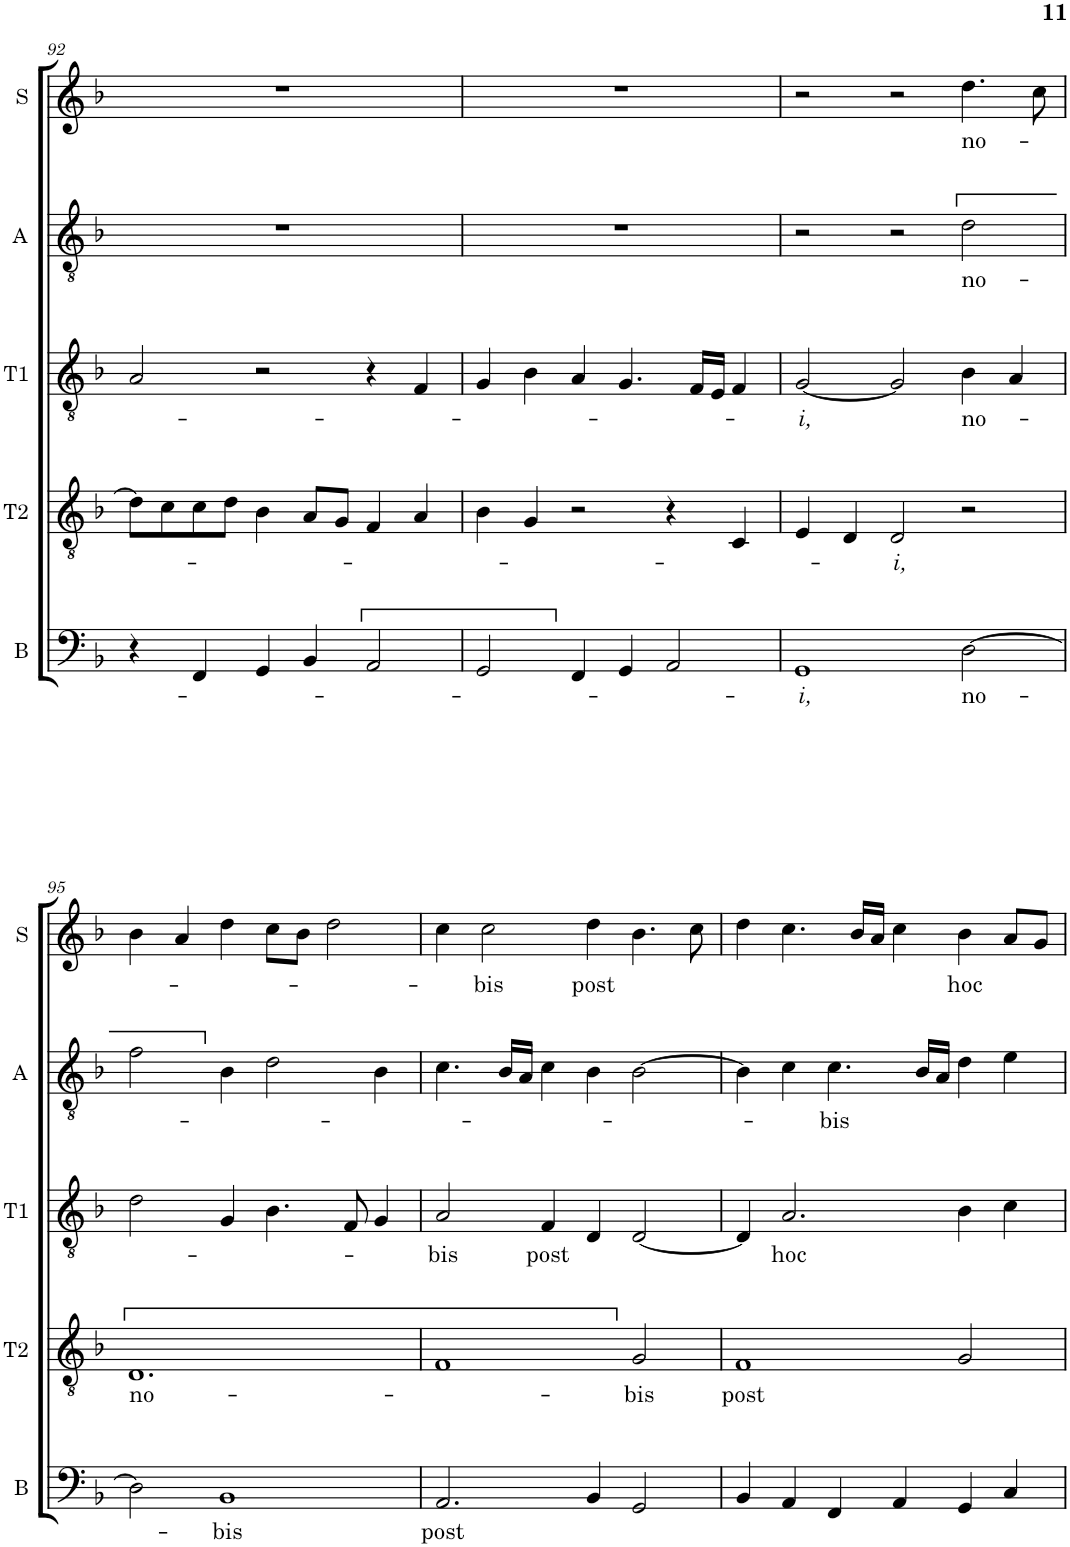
**kern	**text	**kern	**text	**kern	**text	**kern	**text	**kern	**text
*part5	*part5	*part4	*part4	*part3	*part3	*part2	*part2	*part1	*part1
*staff5	*staff5	*staff4	*staff4	*staff3	*staff3	*staff2	*staff2	*staff1	*staff1
*I"B	*	*I"T2	*	*I"T1	*	*I"A	*	*I"S	*
*I'B	*	*I'T2	*	*I'T1	*	*I'A	*	*I'S	*
!!LO:PB:g=z
*clefF4	*	*clefGv2	*	*clefGv2	*	*clefGv2	*	*clefG2	*
*k[b-]	*	*k[b-]	*	*k[b-]	*	*k[b-]	*	*k[b-]	*
*M3/2	*	*M3/2	*	*M3/2	*	*M3/2	*	*M3/2	*
=92	=92	=92	=92	=92	=92	=92	=92	=92	=92
4r	.	8d\L]	.	2A/	.	1.r	.	1.r	.
.	.	8c\	.	.	.	.	.	.	.
4FF/	.	8c\	.	.	.	.	.	.	.
.	.	8d\J	.	.	.	.	.	.	.
4GG/	.	4B-\	.	2r	.	.	.	.	.
4BB-/	.	8A/L	.	.	.	.	.	.	.
.	.	8G/J	.	.	.	.	.	.	.
2AA/	.	4F/	.	4r	.	.	.	.	.
.	.	4A/	.	4F/	.	.	.	.	.
=93	=93	=93	=93	=93	=93	=93	=93	=93	=93
2GG/	.	4B-\	.	4G/	.	1.r	.	1.r	.
.	.	4G/	.	4B-\	.	.	.	.	.
4FF/	.	2r	.	4A/	.	.	.	.	.
4GG/	.	.	.	4.G/	.	.	.	.	.
2AA/	.	4r	.	.	.	.	.	.	.
.	.	.	.	16F/LL	.	.	.	.	.
.	.	.	.	16E/JJ	.	.	.	.	.
.	.	4C/	.	4F/	.	.	.	.	.
=94	=94	=94	=94	=94	=94	=94	=94	=94	=94
!	!LO:LY:b	!	!	!	!LO:LY:b	!	!	!	!
1GG	-i,	4E/	.	[2G/	-i,	2r	.	2r	.
.	.	4D/	.	.	.	.	.	.	.
!	!	!	!LO:LY:b	!	!	!	!	!	!
.	.	2D/	-i,	2G/]	.	2r	.	2r	.
!	!LO:LY:b	!	!	!	!LO:LY:b	!	!LO:LY:b	!	!LO:LY:b
[2D\	no-	2r	.	4B-\	no-	2d\	no-	4.dd\	no-
.	.	.	.	4A/	.	.	.	.	.
.	.	.	.	.	.	.	.	8cc\	.
!!LO:LB:g=z
=95	=95	=95	=95	=95	=95	=95	=95	=95	=95
!	!	!	!LO:LY:b	!	!	!	!	!	!
2D\]	.	1.D	no-	2d\	.	2f\	.	4b-\	.
.	.	.	.	.	.	.	.	4a/	.
!	!LO:LY:b	!	!	!	!	!	!	!	!
1BB-	-bis	.	.	4G/	.	4B-\	.	4dd\	.
.	.	.	.	4.B-\	.	2d\	.	8cc\L	.
.	.	.	.	.	.	.	.	8b-\J	.
.	.	.	.	.	.	.	.	2dd\	.
.	.	.	.	8F/	.	.	.	.	.
.	.	.	.	4G/	.	4B-\	.	.	.
=96	=96	=96	=96	=96	=96	=96	=96	=96	=96
!	!LO:LY:b	!	!	!	!LO:LY:b	!	!	!	!
2.AA/	post	1F	.	2A/	-bis	4.c\	.	4cc\	.
!	!	!	!	!	!	!	!	!	!LO:LY:b
.	.	.	.	.	.	.	.	2cc\	-bis
.	.	.	.	.	.	16B-/LL	.	.	.
.	.	.	.	.	.	16A/JJ	.	.	.
!	!	!	!	!	!LO:LY:b	!	!	!	!
.	.	.	.	4F/	post	4c\	.	.	.
!	!	!	!	!	!	!	!	!	!LO:LY:b
4BB-/	.	.	.	4D/	.	4B-\	.	4dd\	post
!	!	!	!LO:LY:b	!	!	!	!	!	!
2GG/	.	2G/	-bis	[2D/	.	[2B-\	.	4.b-\	.
.	.	.	.	.	.	.	.	8cc\	.
=97	=97	=97	=97	=97	=97	=97	=97	=97	=97
!	!	!	!LO:LY:b	!	!	!	!	!	!
4BB-/	.	1F	post	4D/]	.	4B-\]	.	4dd\	.
!	!	!	!	!	!LO:LY:b	!	!	!	!
4AA/	.	.	.	2.A/	hoc	4c\	.	4.cc\	.
!	!	!	!	!	!	!	!LO:LY:b	!	!
4FF/	.	.	.	.	.	4.c\	bis	.	.
.	.	.	.	.	.	.	.	16b-/LL	.
.	.	.	.	.	.	.	.	16a/JJ	.
4AA/	.	.	.	.	.	.	.	4cc\	.
.	.	.	.	.	.	16B-/LL	.	.	.
.	.	.	.	.	.	16A/JJ	.	.	.
!	!	!	!	!	!	!	!	!	!LO:LY:b
4GG/	.	2G/	.	4B-\	.	4d\	.	4b-\	hoc
4C/	.	.	.	4c\	.	4e\	.	8a/L	.
.	.	.	.	.	.	.	.	8g/J	.
=	=	=	=	=	=	=	=	=	=
*-	*-	*-	*-	*-	*-	*-	*-	*-	*-
